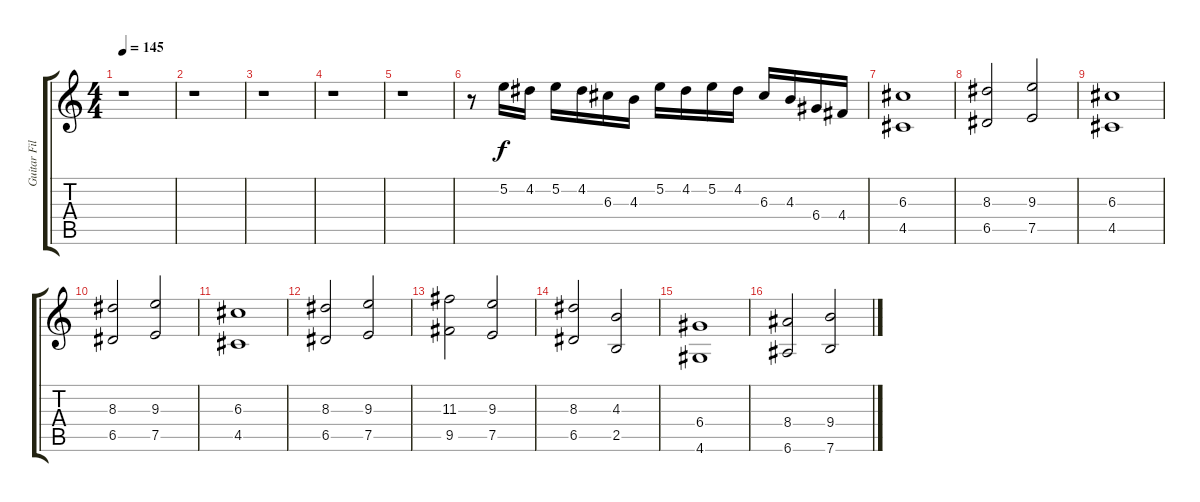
\track ("Guitar Fills" "Guitar Fil") {instrument distortionguitar}
\staff {score tabs}
\tuning (E4 B3 G3 D3 A2 E2) {hide}
\ts (4 4)
\tempo 145
\clef g2
\ks c
r.1{dy f} |
r.1 |
r.1 |
r.1 |
r.1 |
r.8 5.2.16 4.2.16 5.2.16 4.2.16 6.3.16 4.3.16 5.2.16 4.2.16 5.2.16 4.2.16 6.3.16 4.3.16 6.4.16 4.4.16 |
(6.3 4.5).1 |
(8.3 6.5).2 (9.3 7.5).2 |
(6.3 4.5).1 |
(8.3 6.5).2 (9.3 7.5).2 |
(6.3 4.5).1 |
(8.3 6.5).2 (9.3 7.5).2 |
(11.3 9.5).2 (9.3 7.5).2 |
(8.3 6.5).2 (4.3 2.5).2 |
(6.4 4.6).1 |
(8.4 6.6).2 (9.4 7.6).2
